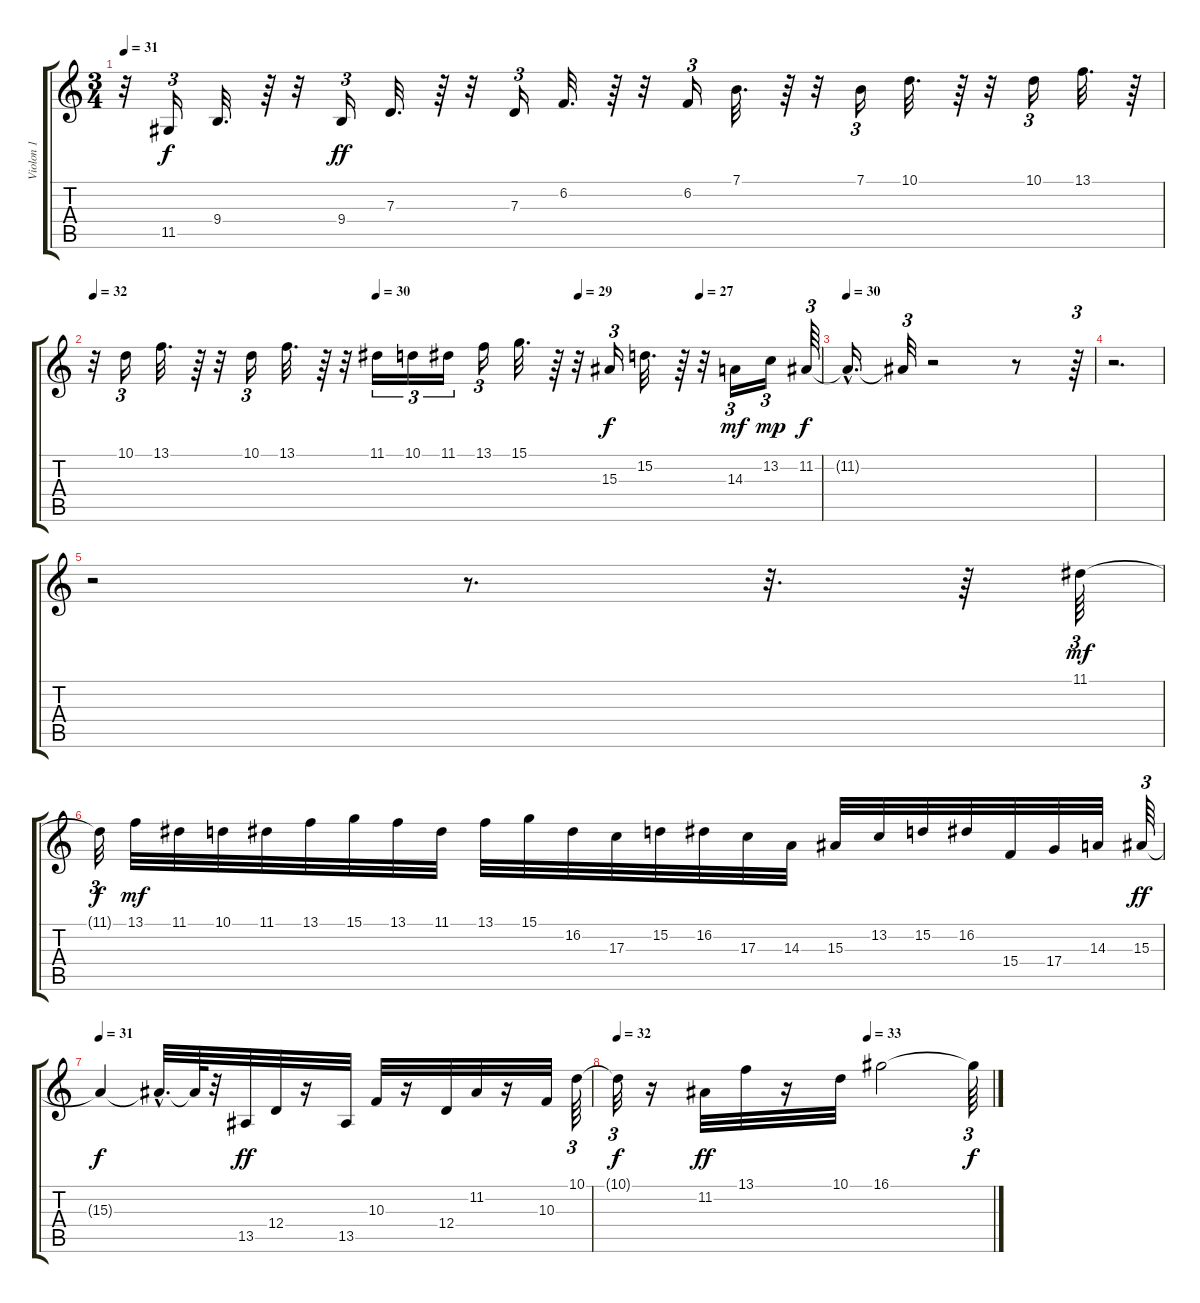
\track ("Violon 1" "Violon 1") {instrument violin}
\staff {score tabs}
\tuning (E4 B3 G3 D3 A2 E2) {hide}
\ts (3 4)
\tempo 31
\clef g2
\ks c
r.32{dy mp} 11.5.16{tu (3 2) dy f} 9.4.32{d} r.64 r.32 9.4.16{tu (3 2) dy ff} 7.3.32{d} r.64 r.32 7.3.16{tu (3 2)} 6.2.32{d} r.64 r.32 6.2.16{tu (3 2)} 7.1.32{d} r.64 r.32 7.1.16{tu (3 2)} 10.1.32{d} r.64 r.32 10.1.16{tu (3 2)} 13.1.32{d} r.64 |
\tempo 32
\tempo (30 0.3888888888888889)
\tempo (29 0.6666666666666666)
\tempo (27 0.8333333333333334)
r.32 10.1.16{tu (3 2)} 13.1.32{d} r.64 r.32 10.1.16{tu (3 2)} 13.1.32{d} r.64 r.32 11.1.16{tu (3 2)} 10.1.16{tu (3 2)} 11.1.16{tu (3 2)} 13.1.16{tu (3 2)} 15.1.32{d} r.64 r.32 15.3.16{tu (3 2) dy f} 15.2.32{d} r.64 r.32 14.3.16{tu (3 2) dy mf} 13.2.16{tu (3 2) dy mp} 11.2.64{tu (3 2) dy f} |
\tempo 30
11.2{hac t}.16{d} 11.2{t}.32{tu (3 2)} r.2 r.8 r.64{tu (3 2)} |
r.2{d} |
r.2 r.8{d} r.32{d} r.64 11.1.64{tu (3 2) dy mf} |
11.1{t}.32{tu (3 2) dy f} 13.1.32{dy mf} 11.1.32 10.1.32 11.1.32 13.1.32 15.1.32 13.1.32 11.1.32 13.1.32 15.1.32 16.2.32 17.3.32 15.2.32 16.2.32 17.3.32 14.3.32 15.3.32 13.2.32 15.2.32 16.2.32 15.4.32 17.4.32 14.3.32 15.3.64{tu (3 2) dy ff} |
\tempo 31
15.3{t}.4{dy f} 15.3{hac t}.32{d} 15.3{t}.64 r.32 13.5.32{dy ff} 12.4.32 r.16 13.5.32 10.3.32 r.16 12.4.32 11.2.32 r.16 10.3.32 10.1.64{tu (3 2)} |
\tempo 32
\tempo (33 0.6666666666666666)
10.1{t}.32{tu (3 2) dy f} r.16 11.2.32{dy ff} 13.1.32 r.16 10.1.32 16.1.2 16.1{t}.64{tu (3 2) dy f}
